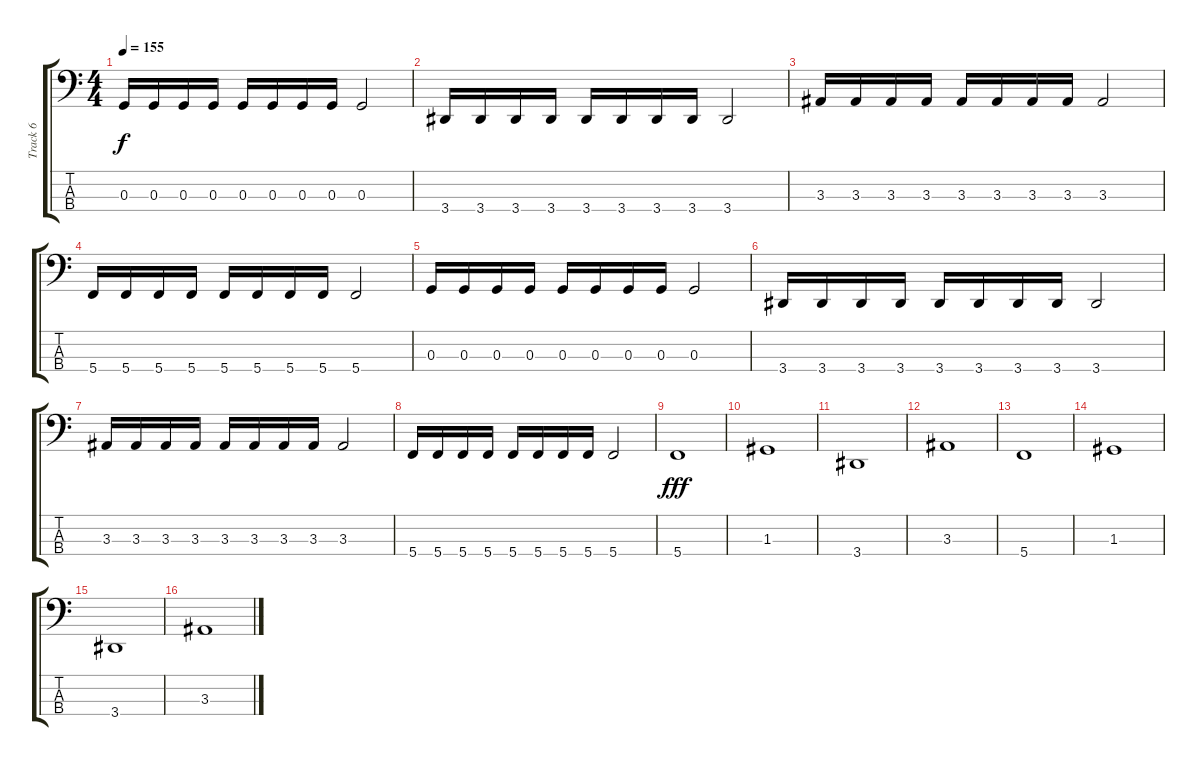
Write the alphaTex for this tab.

\track ("Track 6" "Track 6") {instrument electricbasspick}
\staff {score tabs}
\tuning (F2 C2 G1 C1) {hide}
\ts (4 4)
\tempo 155
\clef f4
\ks c
0.3.16{dy f} 0.3.16 0.3.16 0.3.16 0.3.16 0.3.16 0.3.16 0.3.16 0.3.2 |
3.4.16 3.4.16 3.4.16 3.4.16 3.4.16 3.4.16 3.4.16 3.4.16 3.4.2 |
3.3.16 3.3.16 3.3.16 3.3.16 3.3.16 3.3.16 3.3.16 3.3.16 3.3.2 |
5.4.16 5.4.16 5.4.16 5.4.16 5.4.16 5.4.16 5.4.16 5.4.16 5.4.2 |
0.3.16 0.3.16 0.3.16 0.3.16 0.3.16 0.3.16 0.3.16 0.3.16 0.3.2 |
3.4.16 3.4.16 3.4.16 3.4.16 3.4.16 3.4.16 3.4.16 3.4.16 3.4.2 |
3.3.16 3.3.16 3.3.16 3.3.16 3.3.16 3.3.16 3.3.16 3.3.16 3.3.2 |
5.4.16 5.4.16 5.4.16 5.4.16 5.4.16 5.4.16 5.4.16 5.4.16 5.4.2 |
5.4.1{dy fff} |
1.3.1 |
3.4.1 |
3.3.1 |
5.4.1 |
1.3.1 |
3.4.1 |
3.3.1
